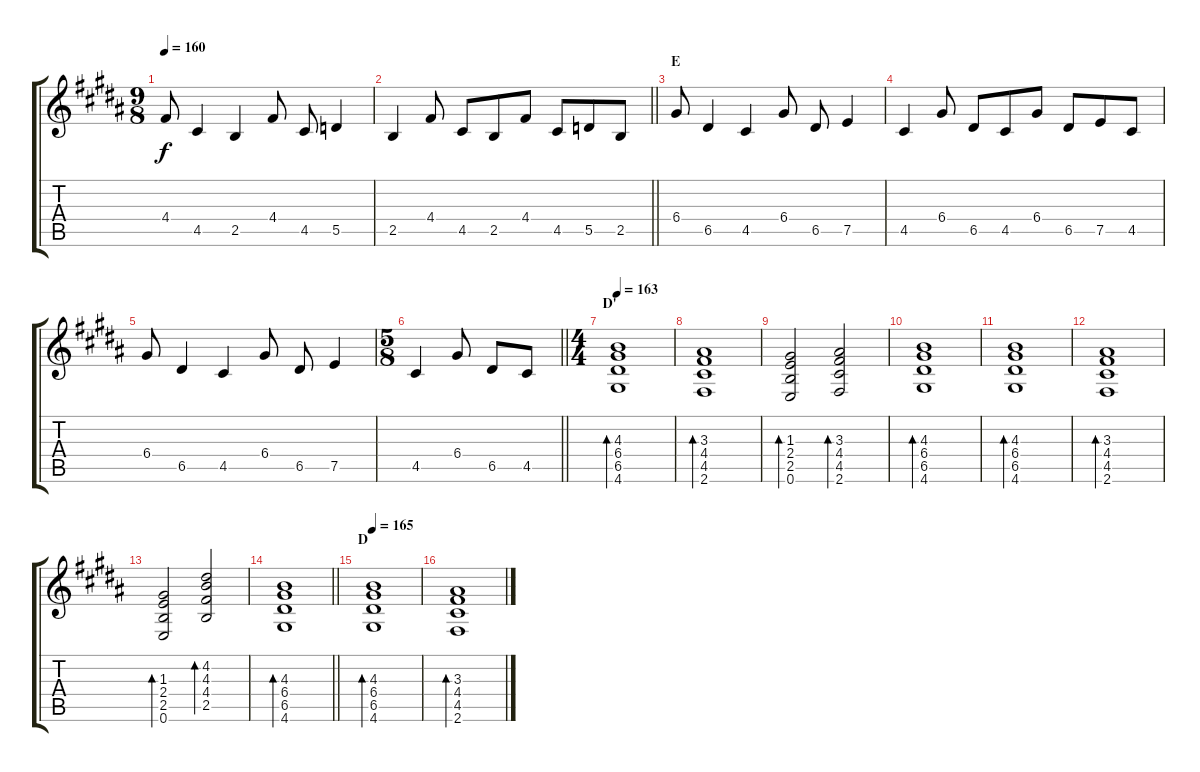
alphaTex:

\track "" {instrument distortionguitar}
\staff {score tabs}
\tuning (E4 B3 G3 D3 A2 E2) {hide}
\ts (9 8)
\tempo 160
\clef g2
\ks g#minor
4.4.8{dy f} 4.5.4 2.5.4 4.4.8 4.5.8 5.5.4 |
\barLineRight lightlight
2.5.4 4.4.8 4.5.8 2.5.8 4.4.8 4.5.8 5.5.8 2.5.8 |
\section ("" "E")
6.4.8 6.5.4 4.5.4 6.4.8 6.5.8 7.5.4 |
4.5.4 6.4.8 6.5.8 4.5.8 6.4.8 6.5.8 7.5.8 4.5.8 |
6.4.8 6.5.4 4.5.4 6.4.8 6.5.8 7.5.4 |
\ts (5 8)
\barLineRight lightlight
4.5.4 6.4.8 6.5.8 4.5.8 |
\ts (4 4)
\section ("" "D'")
\tempo 163
(4.3 6.4 6.5 4.6).1{bd 60 instrument electricguitarclean} |
(3.3 4.4 4.5 2.6).1{bd 60} |
(1.3 2.4 2.5 0.6).2{bd 60} (3.3 4.4 4.5 2.6).2{bd 60} |
(4.3 6.4 6.5 4.6).1{bd 60} |
(4.3 6.4 6.5 4.6).1{bd 60} |
(3.3 4.4 4.5 2.6).1{bd 60} |
(1.3 2.4 2.5 0.6).2{bd 60} (4.2 4.3 4.4 2.5).2{bd 60} |
\barLineRight lightlight
(4.3 6.4 6.5 4.6).1{bd 60} |
\section ("" "D")
\tempo 165
(4.3 6.4 6.5 4.6).1{bd 60 instrument distortionguitar} |
(3.3 4.4 4.5 2.6).1{bd 60}
